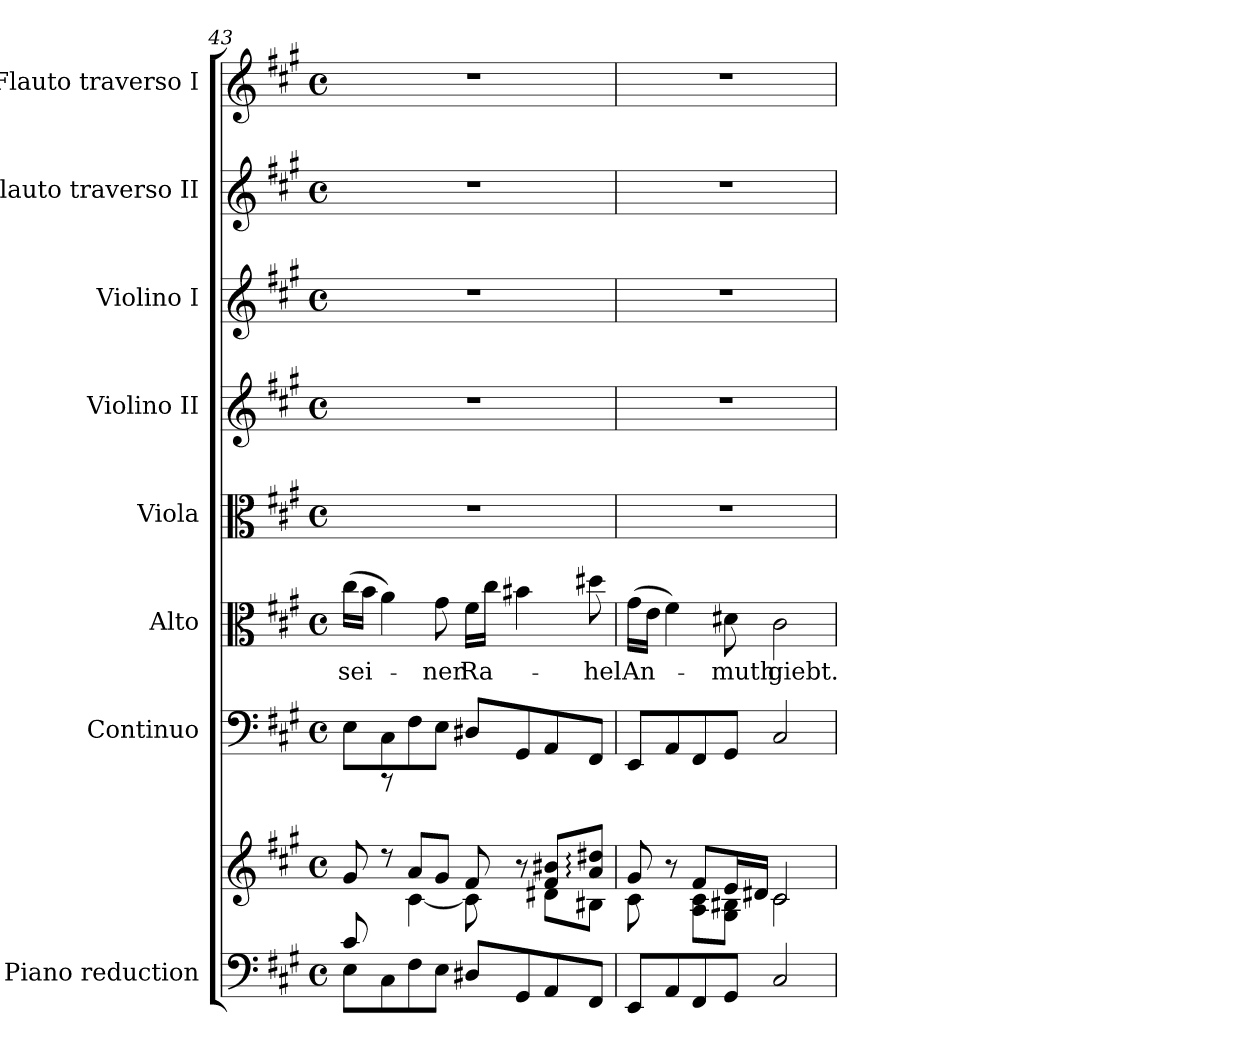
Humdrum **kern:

**kern	**kern	**kern	**kern	**text	**kern	**kern	**kern	**kern	**kern
*part8	*part8	*part7	*part6	*part6	*part5	*part4	*part3	*part2	*part1
*staff9	*staff8	*staff7	*staff6	*staff6	*staff5	*staff4	*staff3	*staff2	*staff1
*I"Piano reduction	*	*I"Continuo	*I"Alto	*	*I"Viola	*I"Violino II	*I"Violino I	*I"Flauto traverso II	*I"Flauto traverso I
*I'Pno	*	*	*	*	*I'Vla	*	*I'Vln	*I'Fl	*I'Fl
*clefF4	*clefG2	*clefF4	*clefC3	*	*clefC3	*clefG2	*clefG2	*clefG2	*clefG2
*k[f#c#g#]	*k[f#c#g#]	*k[f#c#g#]	*k[f#c#g#]	*	*k[f#c#g#]	*k[f#c#g#]	*k[f#c#g#]	*k[f#c#g#]	*k[f#c#g#]
*A:	*A:	*A:	*A:	*	*A:	*A:	*A:	*A:	*A:
*M4/4	*M4/4	*M4/4	*M4/4	*	*M4/4	*M4/4	*M4/4	*M4/4	*M4/4
*met(c)	*met(c)	*met(c)	*met(c)	*	*met(c)	*met(c)	*met(c)	*met(c)	*met(c)
=43	=43	=43	=43	=43	=43	=43	=43	=43	=43
*^	*^	*	*	*	*	*	*	*	*
!	!	!	!	!	!	!LO:LY:b	!	!	!	!	!
8c#/	8E\L	8g#/	8ryy	8E\L	(>16cc#\LL	sei-	1r	1r	1r	1r	1r
.	.	.	.	.	16b\JJ	.	.	.	.	.	.
2..ryy	8C#\	8r	8rdddd	8C#\	4a\)	.	.	.	.	.	.
.	8F#\	8a/L	[4c#\	8F#\	.	.	.	.	.	.	.
!	!	!	!	!	!	!LO:LY:b	!	!	!	!	!
.	8E\J	8g#/J	.	8E\J	8g#\	-ner	.	.	.	.	.
!	!	!	!	!	!	!LO:LY:b	!	!	!	!	!
.	8D#X/L	8f#/	8c#\]	8D#X/L	16f#\LL	Ra-	.	.	.	.	.
.	.	.	.	.	16cc#\JJ	.	.	.	.	.	.
.	8GG#/	8r	8ryy	8GG#/	4b#X\	.	.	.	.	.	.
.	8AA/	8f#/ 8b#X/L	8d#X\L	8AA/	.	.	.	.	.	.	.
!	!	!	!	!	!	!LO:LY:b	!	!	!	!	!
.	8FF#/J	8a/: 8dd#X/:J	8B#X\J	8FF#/J	8dd#X\	-hel	.	.	.	.	.
=44	=44	=44	=44	=44	=44	=44	=44	=44	=44	=44	=44
!	!	!	!	!	!	!LO:LY:b	!	!	!	!	!
*v	*v	*	*	*	*	*	*	*	*	*	*
8EE/L	8g#/	8c#\	8EE/L	(>16g#\LL	An-	1r	1r	1r	1r	1r
.	.	.	.	16e\JJ	.	.	.	.	.	.
8AA/	8r	8ryy	8AA/	4f#\)	.	.	.	.	.	.
8FF#/	8f#/L	8A\ 8c#\L	8FF#/	.	.	.	.	.	.	.
!	!	!	!	!	!LO:LY:b	!	!	!	!	!
8GG#/J	16e/L	8G#\ 8B#X\J	8GG#/J	8d#X\	-muth	.	.	.	.	.
.	16d#X/JJ	.	.	.	.	.	.	.	.	.
!	!	!	!	!	!LO:LY:b	!	!	!	!	!
2C#/	2c#/	2c#\	2C#/	2c#\	giebt.	.	.	.	.	.
*	*v	*v	*	*	*	*	*	*	*	*
=	=	=	=	=	=	=	=	=	=
*-	*-	*-	*-	*-	*-	*-	*-	*-	*-
